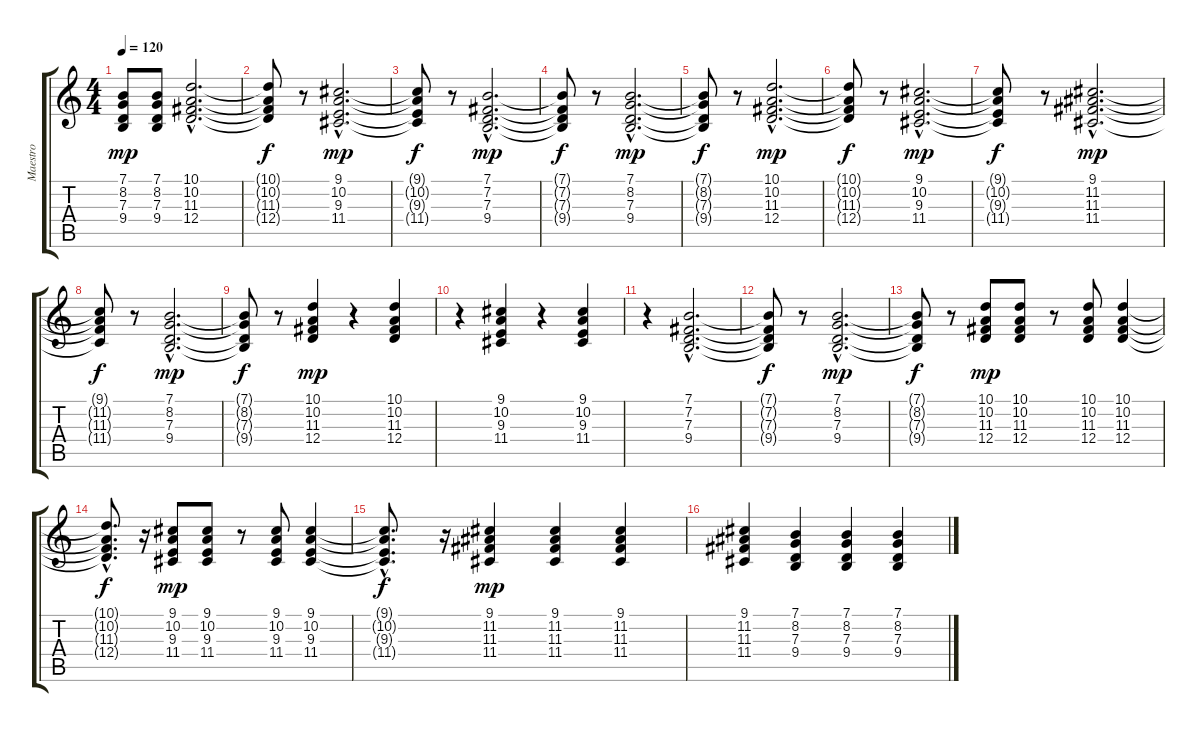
\track ("Maestro" "Maestro") {instrument frenchhorn}
\staff {score tabs}
\tuning (E4 B3 G3 D3 A2 E2) {hide}
\ts (4 4)
\tempo 120
\clef g2
\ks c
(7.1 8.2 7.3 9.4).8{dy mp} (7.1 8.2 7.3 9.4).8 (10.1{hac} 10.2{hac} 11.3{hac} 12.4{hac}).2{d} |
(10.1{t} 10.2{t} 11.3{t} 12.4{t}).8{dy f} r.8 (9.1{hac} 10.2{hac} 9.3{hac} 11.4{hac}).2{d dy mp} |
(9.1{t} 10.2{t} 9.3{t} 11.4{t}).8{dy f} r.8 (7.1{hac} 7.2{hac} 7.3{hac} 9.4{hac}).2{d dy mp} |
(7.1{t} 7.2{t} 7.3{t} 9.4{t}).8{dy f} r.8 (7.1{hac} 8.2{hac} 7.3{hac} 9.4{hac}).2{d dy mp} |
(7.1{t} 8.2{t} 7.3{t} 9.4{t}).8{dy f} r.8 (10.1{hac} 10.2{hac} 11.3{hac} 12.4{hac}).2{d dy mp} |
(10.1{t} 10.2{t} 11.3{t} 12.4{t}).8{dy f} r.8 (9.1{hac} 10.2{hac} 9.3{hac} 11.4{hac}).2{d dy mp} |
(9.1{t} 10.2{t} 9.3{t} 11.4{t}).8{dy f} r.8 (9.1{hac} 11.2{hac} 11.3{hac} 11.4{hac}).2{d dy mp} |
(9.1{t} 11.2{t} 11.3{t} 11.4{t}).8{dy f} r.8 (7.1{hac} 8.2{hac} 7.3{hac} 9.4{hac}).2{d dy mp} |
(7.1{t} 8.2{t} 7.3{t} 9.4{t}).8{dy f} r.8 (10.1 10.2 11.3 12.4).4{dy mp} r.4 (10.1 10.2 11.3 12.4).4 |
r.4 (9.1 10.2 9.3 11.4).4 r.4 (9.1 10.2 9.3 11.4).4 |
r.4 (7.1{hac} 7.2{hac} 7.3{hac} 9.4{hac}).2{d} |
(7.1{t} 7.2{t} 7.3{t} 9.4{t}).8{dy f} r.8 (7.1{hac} 8.2{hac} 7.3{hac} 9.4{hac}).2{d dy mp} |
(7.1{t} 8.2{t} 7.3{t} 9.4{t}).8{dy f} r.8 (10.1 10.2 11.3 12.4).8{dy mp} (10.1 10.2 11.3 12.4).8 r.8 (10.1 10.2 11.3 12.4).8 (10.1 10.2 11.3 12.4).4 |
(10.1{hac t} 10.2{hac t} 11.3{hac t} 12.4{hac t}).8{d dy f} r.16 (9.1 10.2 9.3 11.4).8{dy mp} (9.1 10.2 9.3 11.4).8 r.8 (9.1 10.2 9.3 11.4).8 (9.1 10.2 9.3 11.4).4 |
(9.1{hac t} 10.2{hac t} 9.3{hac t} 11.4{hac t}).8{d dy f} r.16 (9.1 11.2 11.3 11.4).4{dy mp} (9.1 11.2 11.3 11.4).4 (9.1 11.2 11.3 11.4).4 |
(9.1 11.2 11.3 11.4).4 (7.1 8.2 7.3 9.4).4 (7.1 8.2 7.3 9.4).4 (7.1 8.2 7.3 9.4).4
